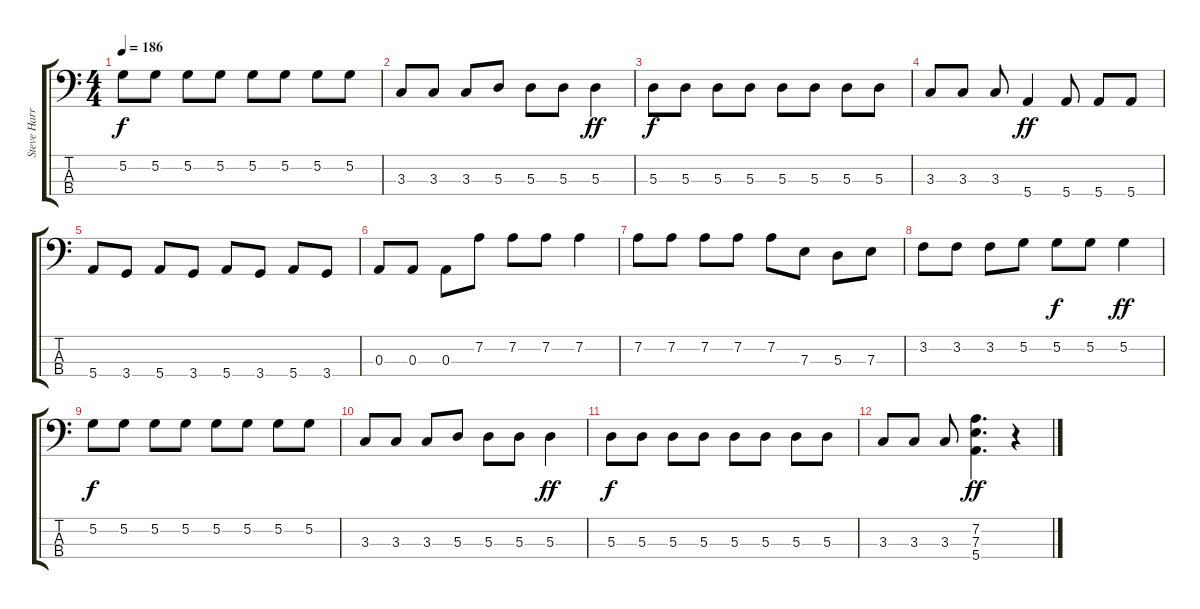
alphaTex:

\track ("Steve Harris" "Steve Harr") {instrument electricbassfinger}
\staff {score tabs}
\tuning (G2 D2 A1 E1) {hide}
\ts (4 4)
\tempo 186
\clef f4
\ks c
5.2.8{dy f} 5.2.8 5.2.8 5.2.8 5.2.8 5.2.8 5.2.8 5.2.8 |
3.3.8 3.3.8 3.3.8 5.3.8 5.3.8 5.3.8 5.3.4{dy ff} |
5.3.8{dy f} 5.3.8 5.3.8 5.3.8 5.3.8 5.3.8 5.3.8 5.3.8 |
3.3.8 3.3.8 3.3.8 5.4.4{dy ff} 5.4.8 5.4.8 5.4.8 |
5.4.8 3.4.8 5.4.8 3.4.8 5.4.8 3.4.8 5.4.8 3.4.8 |
0.3.8 0.3.8 0.3.8 7.2.8 7.2.8 7.2.8 7.2.4 |
7.2.8 7.2.8 7.2.8 7.2.8 7.2.8 7.3.8 5.3.8 7.3.8 |
3.2.8 3.2.8 3.2.8 5.2.8 5.2.8{dy f} 5.2.8 5.2.4{dy ff} |
5.2.8{dy f} 5.2.8 5.2.8 5.2.8 5.2.8 5.2.8 5.2.8 5.2.8 |
3.3.8 3.3.8 3.3.8 5.3.8 5.3.8 5.3.8 5.3.4{dy ff} |
5.3.8{dy f} 5.3.8 5.3.8 5.3.8 5.3.8 5.3.8 5.3.8 5.3.8 |
3.3.8 3.3.8 3.3.8 (7.2 7.3 5.4).4{d dy ff} r.4
